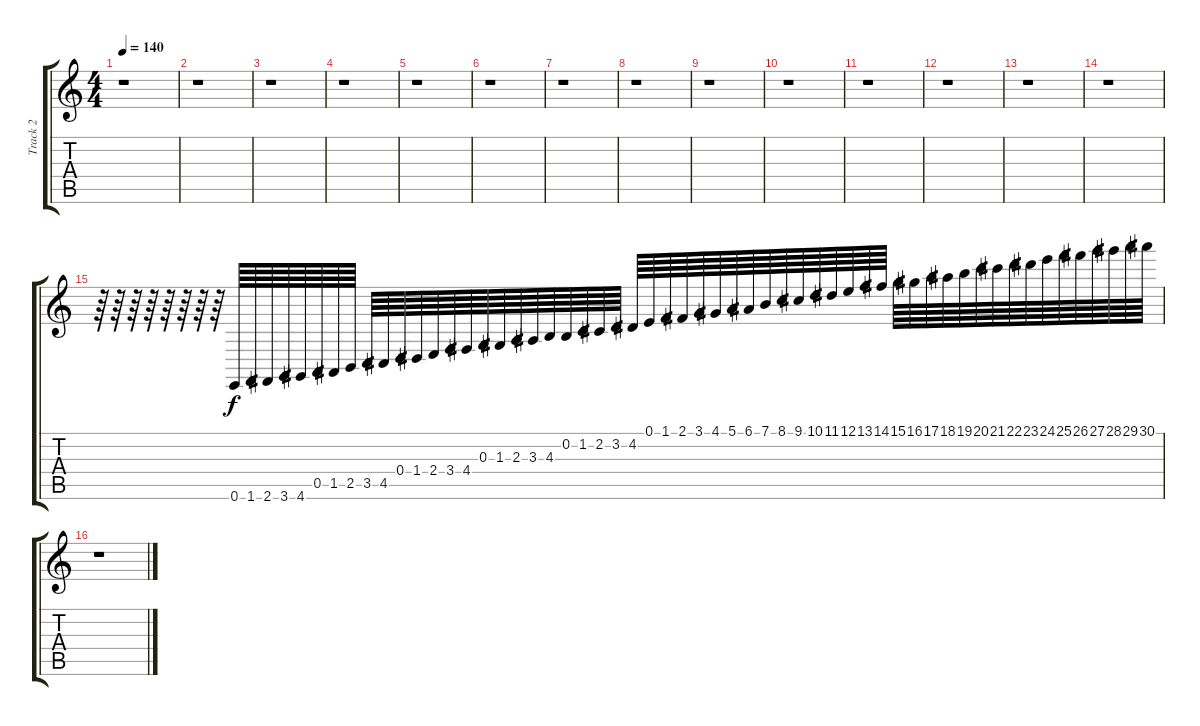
\track ("Track 2" "Track 2") {instrument lead2sawtooth}
\staff {score tabs}
\tuning (E4 B3 G3 D3 A2 E2) {hide}
\ts (4 4)
\tempo 140
\clef g2
\ks c
r.1{dy f} |
r.1 |
r.1 |
r.1 |
r.1 |
r.1 |
r.1 |
r.1 |
r.1 |
r.1 |
r.1 |
r.1 |
r.1 |
r.1 |
r.64 r.64 r.64 r.64 r.64 r.64 r.64 r.64 0.6.64 1.6.64 2.6.64 3.6.64 4.6.64 0.5.64 1.5.64 2.5.64 3.5.64 4.5.64 0.4.64 1.4.64 2.4.64 3.4.64 4.4.64 0.3.64 1.3.64 2.3.64 3.3.64 4.3.64 0.2.64 1.2.64 2.2.64 3.2.64 4.2.64 0.1.64 1.1.64 2.1.64 3.1.64 4.1.64 5.1.64 6.1.64 7.1.64 8.1.64 9.1.64 10.1.64 11.1.64 12.1.64 13.1.64 14.1.64 15.1.64 16.1.64 17.1.64 18.1.64 19.1.64 20.1.64 21.1.64 22.1.64 23.1.64 24.1.64 25.1.64 26.1.64 27.1.64 28.1.64 29.1.64 30.1.64 |
r.1
